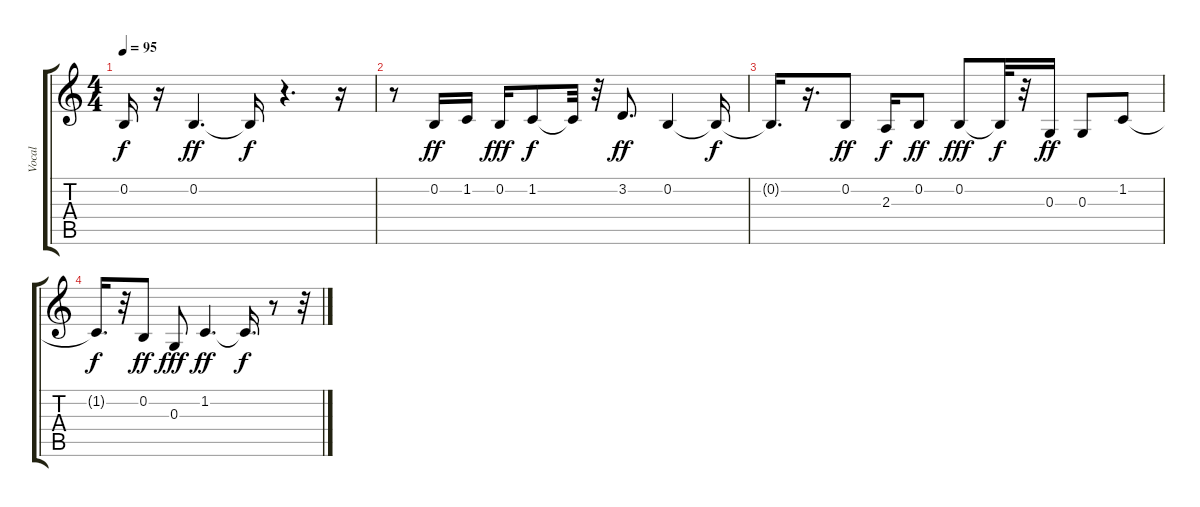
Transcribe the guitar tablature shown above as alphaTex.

\track ("Vocal" "Vocal") {instrument sopranosax}
\staff {score tabs}
\tuning (E4 B3 G3 D3 A2 E2) {hide}
\ts (4 4)
\tempo 95
\clef g2
\ks c
0.2{t}.16{dy f} r.16 0.2.4{d dy ff} 0.2{t}.16{dy f} r.4{d} r.16 |
r.8 0.2.16{dy ff} 1.2.16 0.2.16{dy fff} 1.2.8{dy f} 1.2{t}.32 r.32 3.2.8{d dy ff} 0.2.4 0.2{t}.16{dy f} |
0.2{t}.16{d} r.16{d} 0.2.8{dy ff} 2.3.16{dy f} 0.2.8{dy ff} 0.2.8{dy fff} 0.2{t}.32{dy f} r.32 0.3.16{dy ff} 0.3.8 1.2.8 |
1.2{t}.16{d dy f} r.32 0.2.8{dy ff} 0.3.8{dy fff} 1.2.4{d dy ff} 1.2{t}.16{d dy f} r.8 r.32
